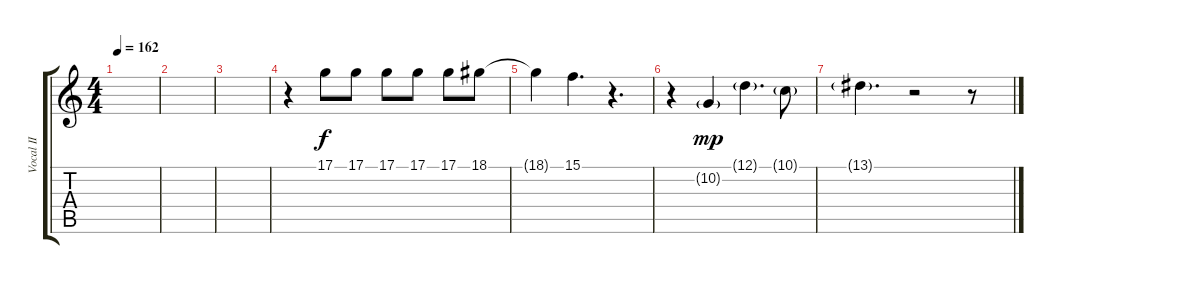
\track ("Vocal II" "Vocal II") {instrument englishhorn}
\staff {score tabs}
\tuning (D4 A3 F3 C3 G2 C2) {hide}
\ts (4 4)
\tempo 162
\clef g2
\ks c
|
|
|
r.4 17.1.8{dy f} 17.1.8 17.1.8 17.1.8 17.1.8 18.1.8 |
18.1{t}.4 15.1.4{d} r.4{d} |
r.4 10.2{g}.4{dy mp} 12.1{g}.4{d} 10.1{g}.8 |
13.1{g}.4{d} r.2 r.8
